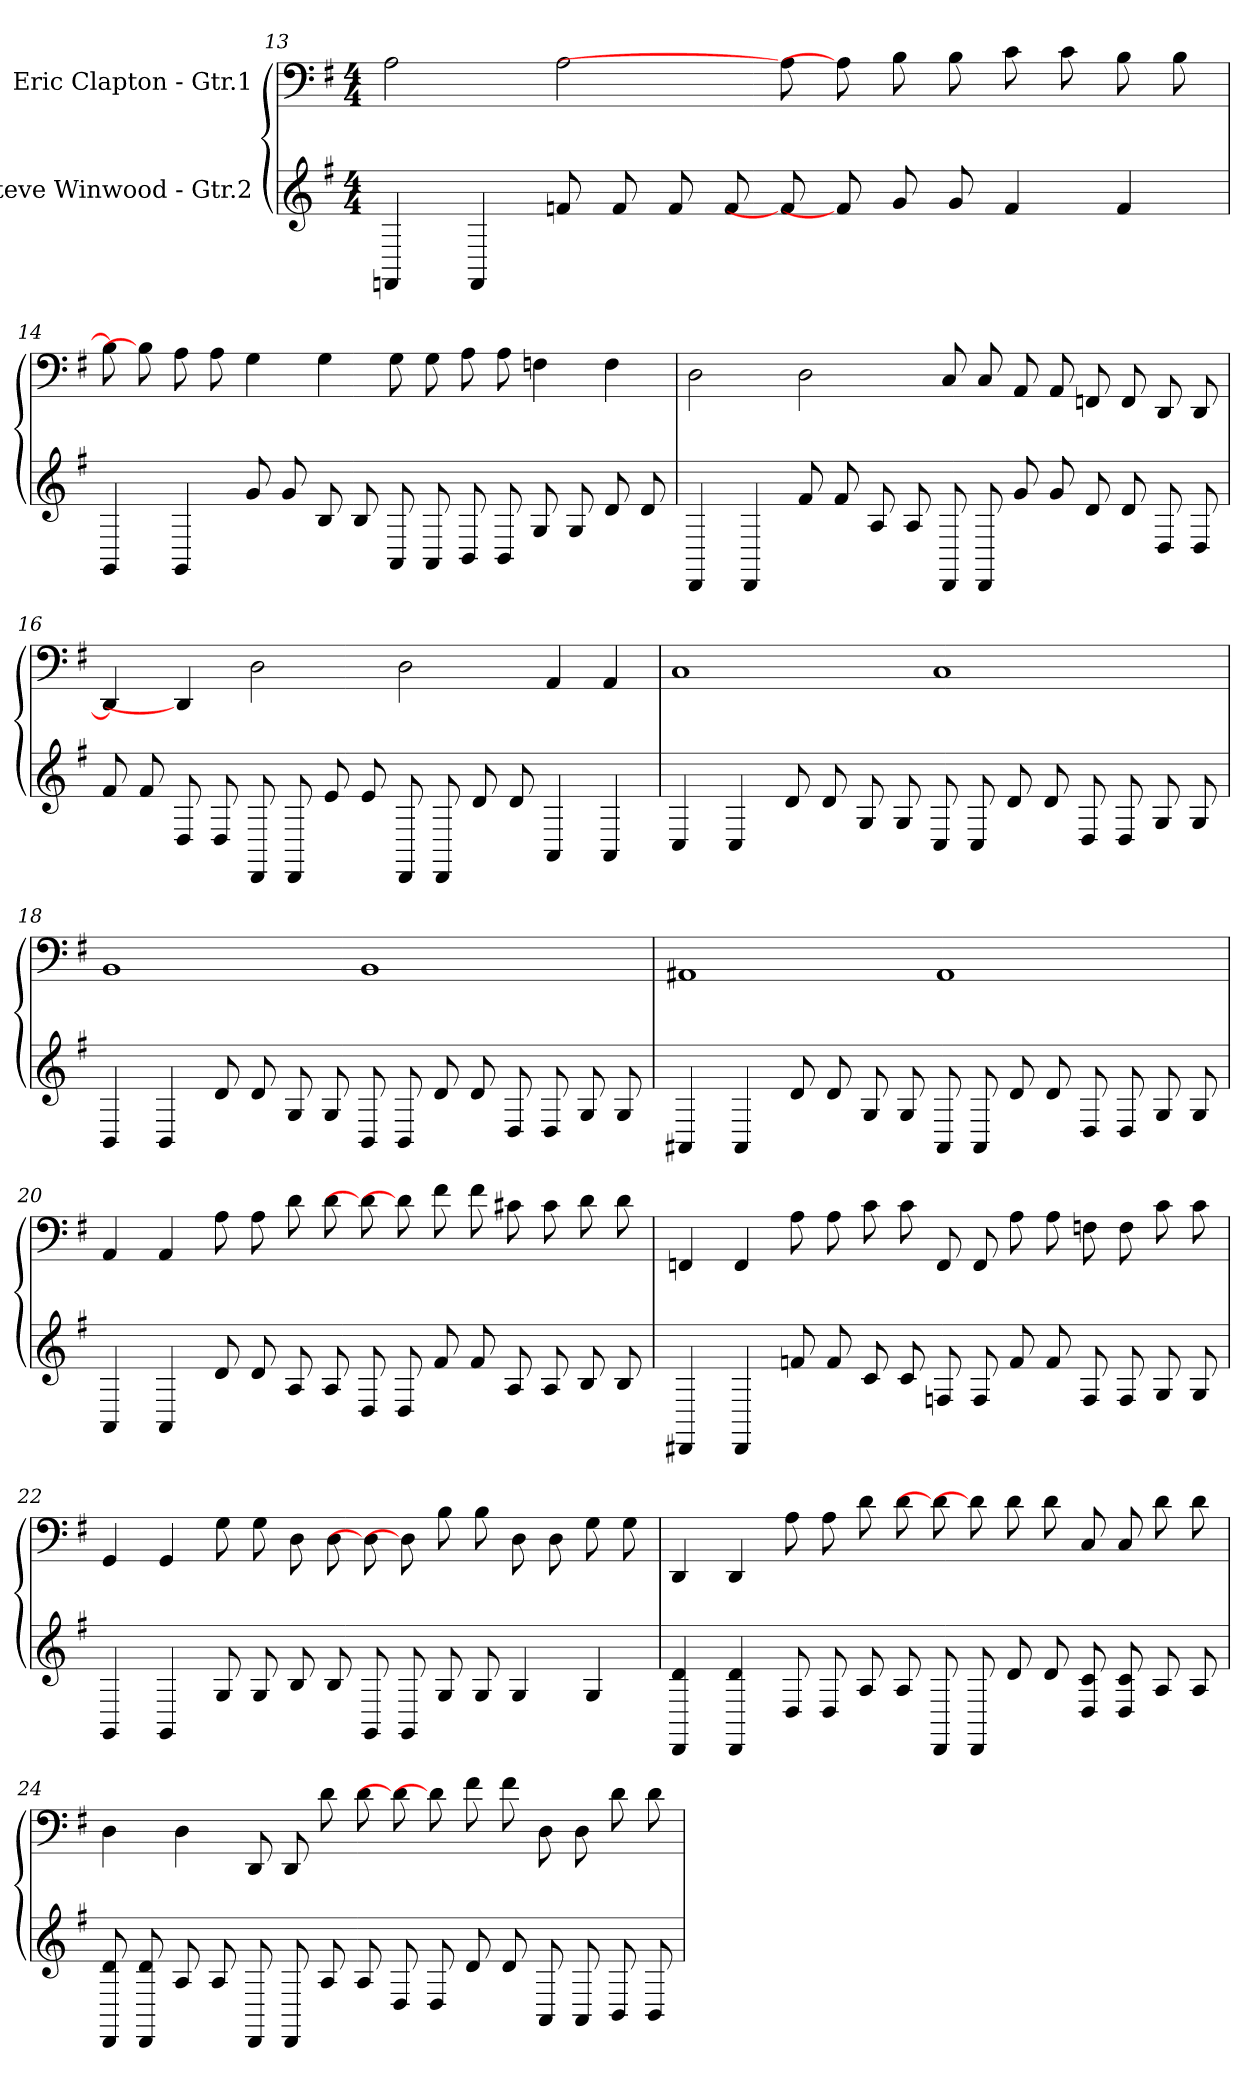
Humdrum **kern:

**kern	**kern
*part2	*part1
*staff2	*staff1
*I"Steve Winwood - Gtr.2	*I"Eric Clapton - Gtr.1
*	*
*k[f#]	*k[f#]
*M4/4	*M4/4
=13	=13
4FF	2A
4FF	.
8f	2A
8f	.
8f	.
8f	.
8f]	8A]
8f]	8A]
8g	8B
8g	8B
4f	8c
.	8c
4f	8B
.	8B
=14	=14
4GG	8B]
.	8B]
4GG	8A
.	8A
8g	4G
8g	.
8B	4G
8B	.
8AA	8G
8AA	8G
8BB	8A
8BB	8A
8G	4F
8G	.
8d	4F
8d	.
=15	=15
4DD	2D
4DD	.
8f#	2D
8f#	.
8A	.
8A	.
8DD	8C
8DD	8C
8g	8AA
8g	8AA
8d	8FF
8d	8FF
8D	8DD
8D	8DD
=16	=16
8f#	4DD]
8f#	.
8D	4DD]
8D	.
8DD	2D
8DD	.
8e	.
8e	.
8DD	2D
8DD	.
8d	.
8d	.
4AA	4AA
4AA	4AA
=17	=17
4C	1C
4C	.
8d	.
8d	.
8G	.
8G	.
8C	1C
8C	.
8d	.
8d	.
8D	.
8D	.
8G	.
8G	.
=18	=18
4BB	1BB
4BB	.
8d	.
8d	.
8G	.
8G	.
8BB	1BB
8BB	.
8d	.
8d	.
8D	.
8D	.
8G	.
8G	.
=19	=19
4AA#	1AA#
4AA#	.
8d	.
8d	.
8G	.
8G	.
8AA#	1AA#
8AA#	.
8d	.
8d	.
8D	.
8D	.
8G	.
8G	.
=20	=20
4AA	4AA
4AA	4AA
8d	8A
8d	8A
8A	8d
8A	8d
8D	8d]
8D	8d]
8f#	8f#
8f#	8f#
8A	8c#
8A	8c#
8B	8d
8B	8d
=21	=21
4DD#	4FF
4DD#	4FF
8f	8A
8f	8A
8c	8c
8c	8c
8F	8FF
8F	8FF
8f	8A
8f	8A
8F	8F
8F	8F
8G	8c
8G	8c
=22	=22
4GG	4GG
4GG	4GG
8G	8G
8G	8G
8B	8D
8B	8D
8GG	8D]
8GG	8D]
8G	8B
8G	8B
4G	8D
.	8D
4G	8G
.	8G
=23	=23
4d 4DD	4DD
4d 4DD	4DD
8D	8A
8D	8A
8A	8d
8A	8d
8DD	8d]
8DD	8d]
8d	8d
8d	8d
8c 8D	8C
8c 8D	8C
8A	8d
8A	8d
=24	=24
8d 8DD	4D
8d 8DD	.
8A	4D
8A	.
8DD	8DD
8DD	8DD
8A	8d
8A	8d
8D	8d]
8D	8d]
8d	8f#
8d	8f#
8AA	8D
8AA	8D
8BB	8d
8BB	8d
=	=
*-	*-
